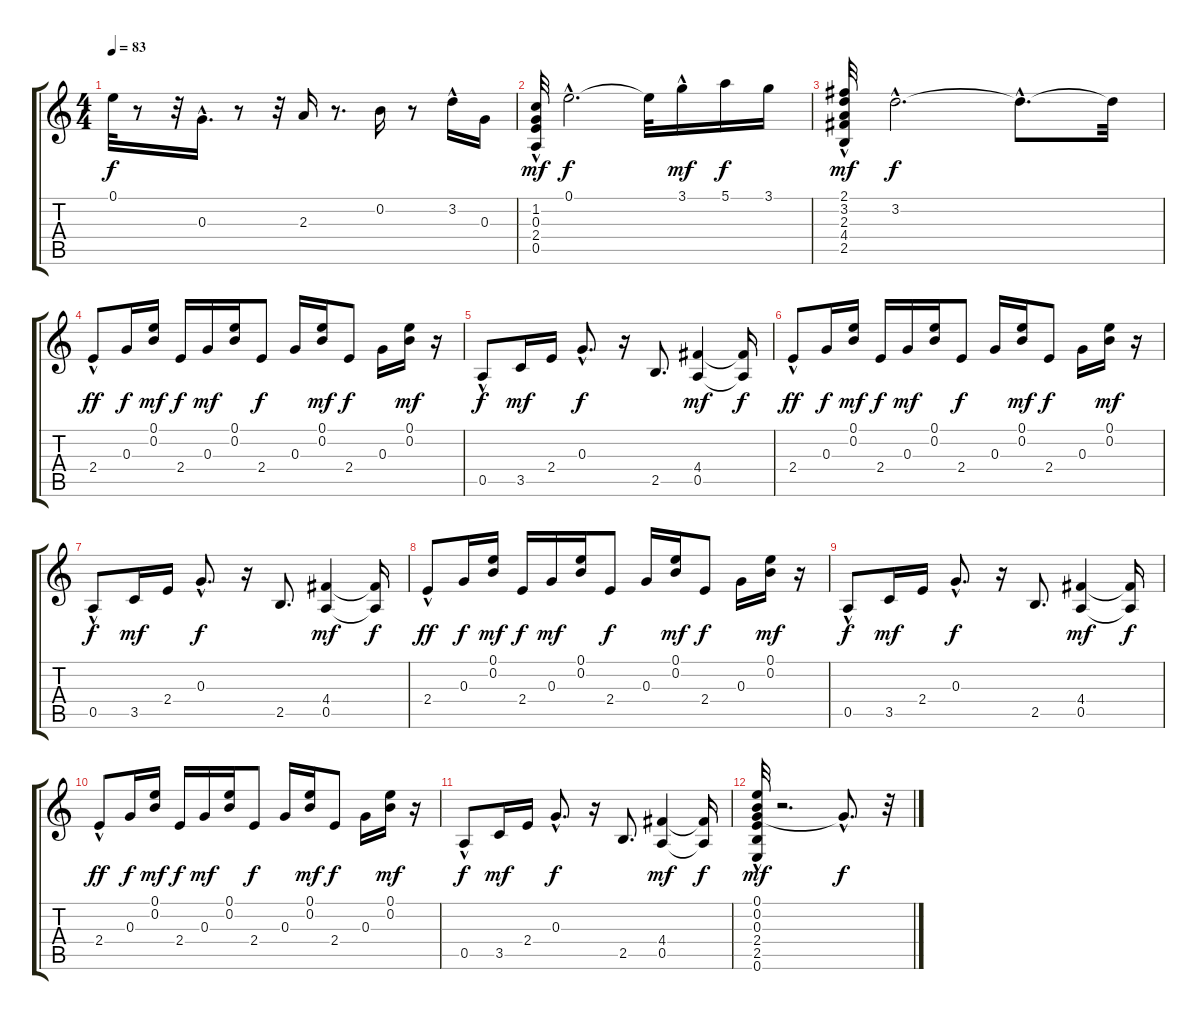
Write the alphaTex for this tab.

\track "" {instrument acousticguitarnylon}
\staff {score tabs}
\tuning (E4 B3 G3 D3 A2 E2) {hide}
\ts (4 4)
\tempo 83
\clef g2
\ks c
0.1{t}.32{dy f} r.8 r.32 0.3{hac}.16{d} r.8 r.32 2.3.16 r.8{d} 0.2.16 r.8 3.2{hac}.16 0.3.16 |
(1.2 0.3{hac} 2.4{hac} 0.5{hac}).32{dy mf} 0.1{hac}.2{d dy f} 0.1{t}.32 3.1{hac}.16{dy mf} 5.1.16{dy f} 3.1.16 |
(2.1 3.2{hac} 2.3 4.4 2.5).32{dy mf} 3.2{hac}.2{d dy f} 3.2{hac t}.8{d} 3.2{t}.32 |
2.4{hac}.8{dy ff} 0.3.16{dy f} (0.1 0.2).16{dy mf} 2.4.16{dy f} 0.3.16{dy mf} (0.1 0.2).16 2.4.8{dy f} 0.3.16 (0.1 0.2).16{dy mf} 2.4.8{dy f} 0.3.16 (0.1 0.2).16{dy mf} r.16 |
0.5{hac}.8{dy f} 3.5.16{dy mf} 2.4.16 0.3{hac}.8{d dy f} r.16 2.5.8{d} (4.4 0.5).4{dy mf} (4.4{t} 0.5{t}).16{dy f} |
2.4{hac}.8{dy ff} 0.3.16{dy f} (0.1 0.2).16{dy mf} 2.4.16{dy f} 0.3.16{dy mf} (0.1 0.2).16 2.4.8{dy f} 0.3.16 (0.1 0.2).16{dy mf} 2.4.8{dy f} 0.3.16 (0.1 0.2).16{dy mf} r.16 |
0.5{hac}.8{dy f} 3.5.16{dy mf} 2.4.16 0.3{hac}.8{d dy f} r.16 2.5.8{d} (4.4 0.5).4{dy mf} (4.4{t} 0.5{t}).16{dy f} |
2.4{hac}.8{dy ff} 0.3.16{dy f} (0.1 0.2).16{dy mf} 2.4.16{dy f} 0.3.16{dy mf} (0.1 0.2).16 2.4.8{dy f} 0.3.16 (0.1 0.2).16{dy mf} 2.4.8{dy f} 0.3.16 (0.1 0.2).16{dy mf} r.16 |
0.5{hac}.8{dy f} 3.5.16{dy mf} 2.4.16 0.3{hac}.8{d dy f} r.16 2.5.8{d} (4.4 0.5).4{dy mf} (4.4{t} 0.5{t}).16{dy f} |
2.4{hac}.8{dy ff} 0.3.16{dy f} (0.1 0.2).16{dy mf} 2.4.16{dy f} 0.3.16{dy mf} (0.1 0.2).16 2.4.8{dy f} 0.3.16 (0.1 0.2).16{dy mf} 2.4.8{dy f} 0.3.16 (0.1 0.2).16{dy mf} r.16 |
0.5{hac}.8{dy f} 3.5.16{dy mf} 2.4.16 0.3{hac}.8{d dy f} r.16 2.5.8{d} (4.4 0.5).4{dy mf} (4.4{t} 0.5{t}).16{dy f} |
(0.1 0.2 0.3 2.4{hac} 2.5{hac} 0.6{hac}).32{dy mf} r.2{d} 0.3{hac t}.8{d dy f} r.32
